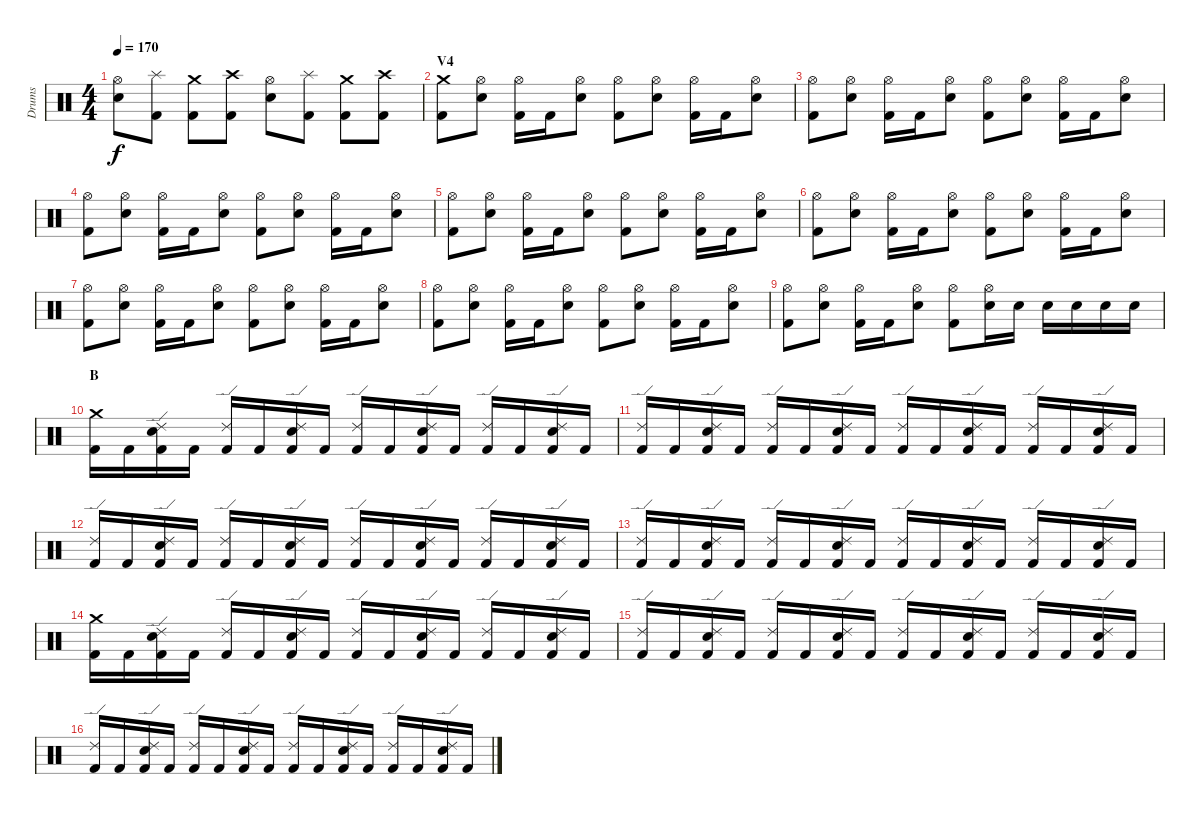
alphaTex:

\track ("Drums" "Drums") {instrument percussion}
\staff {score}
\articulation defaults
\ts (4 4)
\tempo 170
\clef neutral
\ks c
("Hi-Hat (open)" "Electric Snare (hit)").8{dy f} ("Splash (hit)" "Kick (hit) 2").8 ("Crash medium (hit)" "Kick (hit) 2").8 ("Crash high (hit)" "Kick (hit) 2").8 ("Hi-Hat (open)" "Electric Snare (hit)").8 ("Splash (hit)" "Kick (hit) 2").8 ("Crash medium (hit)" "Kick (hit) 2").8 ("Crash high (hit)" "Kick (hit) 2").8 |
\section ("" "V4")
("Crash medium (hit)" "Kick (hit) 2").8 ("Hi-Hat (open)" "Electric Snare (hit)").8 ("Hi-Hat (open)" "Kick (hit) 2").16 "Kick (hit) 2".16 ("Hi-Hat (open)" "Electric Snare (hit)").8 ("Hi-Hat (open)" "Kick (hit) 2").8 ("Hi-Hat (open)" "Electric Snare (hit)").8 ("Hi-Hat (open)" "Kick (hit) 2").16 "Kick (hit) 2".16 ("Hi-Hat (open)" "Electric Snare (hit)").8 |
("Hi-Hat (open)" "Kick (hit) 2").8 ("Hi-Hat (open)" "Electric Snare (hit)").8 ("Hi-Hat (open)" "Kick (hit) 2").16 "Kick (hit) 2".16 ("Hi-Hat (open)" "Electric Snare (hit)").8 ("Hi-Hat (open)" "Kick (hit) 2").8 ("Hi-Hat (open)" "Electric Snare (hit)").8 ("Hi-Hat (open)" "Kick (hit) 2").16 "Kick (hit) 2".16 ("Hi-Hat (open)" "Electric Snare (hit)").8 |
("Hi-Hat (open)" "Kick (hit) 2").8 ("Hi-Hat (open)" "Electric Snare (hit)").8 ("Hi-Hat (open)" "Kick (hit) 2").16 "Kick (hit) 2".16 ("Hi-Hat (open)" "Electric Snare (hit)").8 ("Hi-Hat (open)" "Kick (hit) 2").8 ("Hi-Hat (open)" "Electric Snare (hit)").8 ("Hi-Hat (open)" "Kick (hit) 2").16 "Kick (hit) 2".16 ("Hi-Hat (open)" "Electric Snare (hit)").8 |
("Hi-Hat (open)" "Kick (hit) 2").8 ("Hi-Hat (open)" "Electric Snare (hit)").8 ("Hi-Hat (open)" "Kick (hit) 2").16 "Kick (hit) 2".16 ("Hi-Hat (open)" "Electric Snare (hit)").8 ("Hi-Hat (open)" "Kick (hit) 2").8 ("Hi-Hat (open)" "Electric Snare (hit)").8 ("Hi-Hat (open)" "Kick (hit) 2").16 "Kick (hit) 2".16 ("Hi-Hat (open)" "Electric Snare (hit)").8 |
("Hi-Hat (open)" "Kick (hit) 2").8 ("Hi-Hat (open)" "Electric Snare (hit)").8 ("Hi-Hat (open)" "Kick (hit) 2").16 "Kick (hit) 2".16 ("Hi-Hat (open)" "Electric Snare (hit)").8 ("Hi-Hat (open)" "Kick (hit) 2").8 ("Hi-Hat (open)" "Electric Snare (hit)").8 ("Hi-Hat (open)" "Kick (hit) 2").16 "Kick (hit) 2".16 ("Hi-Hat (open)" "Electric Snare (hit)").8 |
("Hi-Hat (open)" "Kick (hit) 2").8 ("Hi-Hat (open)" "Electric Snare (hit)").8 ("Hi-Hat (open)" "Kick (hit) 2").16 "Kick (hit) 2".16 ("Hi-Hat (open)" "Electric Snare (hit)").8 ("Hi-Hat (open)" "Kick (hit) 2").8 ("Hi-Hat (open)" "Electric Snare (hit)").8 ("Hi-Hat (open)" "Kick (hit) 2").16 "Kick (hit) 2".16 ("Hi-Hat (open)" "Electric Snare (hit)").8 |
("Hi-Hat (open)" "Kick (hit) 2").8 ("Hi-Hat (open)" "Electric Snare (hit)").8 ("Hi-Hat (open)" "Kick (hit) 2").16 "Kick (hit) 2".16 ("Hi-Hat (open)" "Electric Snare (hit)").8 ("Hi-Hat (open)" "Kick (hit) 2").8 ("Hi-Hat (open)" "Electric Snare (hit)").8 ("Hi-Hat (open)" "Kick (hit) 2").16 "Kick (hit) 2".16 ("Hi-Hat (open)" "Electric Snare (hit)").8 |
("Hi-Hat (open)" "Kick (hit) 2").8 ("Hi-Hat (open)" "Electric Snare (hit)").8 ("Hi-Hat (open)" "Kick (hit) 2").16 "Kick (hit) 2".16 ("Hi-Hat (open)" "Electric Snare (hit)").8 ("Hi-Hat (open)" "Kick (hit) 2").8 ("Hi-Hat (open)" "Electric Snare (hit)").16 "Electric Snare (hit)".16 "Electric Snare (hit)".16 "Electric Snare (hit)".16 "Electric Snare (hit)".16 "Electric Snare (hit)".16 |
\section ("" "B")
("Crash medium (hit)" "Kick (hit) 2").16 "Kick (hit) 2".16 ("Ride (edge) 2" "Electric Snare (hit)" "Kick (hit) 2").16 "Kick (hit) 2".16 ("Ride (edge) 2" "Kick (hit) 2").16 "Kick (hit) 2".16 ("Ride (edge) 2" "Electric Snare (hit)" "Kick (hit) 2").16 "Kick (hit) 2".16 ("Ride (edge) 2" "Kick (hit) 2").16 "Kick (hit) 2".16 ("Ride (edge) 2" "Electric Snare (hit)" "Kick (hit) 2").16 "Kick (hit) 2".16 ("Ride (edge) 2" "Kick (hit) 2").16 "Kick (hit) 2".16 ("Ride (edge) 2" "Electric Snare (hit)" "Kick (hit) 2").16 "Kick (hit) 2".16 |
("Ride (edge) 2" "Kick (hit) 2").16 "Kick (hit) 2".16 ("Ride (edge) 2" "Electric Snare (hit)" "Kick (hit) 2").16 "Kick (hit) 2".16 ("Ride (edge) 2" "Kick (hit) 2").16 "Kick (hit) 2".16 ("Ride (edge) 2" "Electric Snare (hit)" "Kick (hit) 2").16 "Kick (hit) 2".16 ("Ride (edge) 2" "Kick (hit) 2").16 "Kick (hit) 2".16 ("Ride (edge) 2" "Electric Snare (hit)" "Kick (hit) 2").16 "Kick (hit) 2".16 ("Ride (edge) 2" "Kick (hit) 2").16 "Kick (hit) 2".16 ("Ride (edge) 2" "Electric Snare (hit)" "Kick (hit) 2").16 "Kick (hit) 2".16 |
("Ride (edge) 2" "Kick (hit) 2").16 "Kick (hit) 2".16 ("Ride (edge) 2" "Electric Snare (hit)" "Kick (hit) 2").16 "Kick (hit) 2".16 ("Ride (edge) 2" "Kick (hit) 2").16 "Kick (hit) 2".16 ("Ride (edge) 2" "Electric Snare (hit)" "Kick (hit) 2").16 "Kick (hit) 2".16 ("Ride (edge) 2" "Kick (hit) 2").16 "Kick (hit) 2".16 ("Ride (edge) 2" "Electric Snare (hit)" "Kick (hit) 2").16 "Kick (hit) 2".16 ("Ride (edge) 2" "Kick (hit) 2").16 "Kick (hit) 2".16 ("Ride (edge) 2" "Electric Snare (hit)" "Kick (hit) 2").16 "Kick (hit) 2".16 |
("Ride (edge) 2" "Kick (hit) 2").16 "Kick (hit) 2".16 ("Ride (edge) 2" "Electric Snare (hit)" "Kick (hit) 2").16 "Kick (hit) 2".16 ("Ride (edge) 2" "Kick (hit) 2").16 "Kick (hit) 2".16 ("Ride (edge) 2" "Electric Snare (hit)" "Kick (hit) 2").16 "Kick (hit) 2".16 ("Ride (edge) 2" "Kick (hit) 2").16 "Kick (hit) 2".16 ("Ride (edge) 2" "Electric Snare (hit)" "Kick (hit) 2").16 "Kick (hit) 2".16 ("Ride (edge) 2" "Kick (hit) 2").16 "Kick (hit) 2".16 ("Ride (edge) 2" "Electric Snare (hit)" "Kick (hit) 2").16 "Kick (hit) 2".16 |
("Crash medium (hit)" "Kick (hit) 2").16 "Kick (hit) 2".16 ("Ride (edge) 2" "Electric Snare (hit)" "Kick (hit) 2").16 "Kick (hit) 2".16 ("Ride (edge) 2" "Kick (hit) 2").16 "Kick (hit) 2".16 ("Ride (edge) 2" "Electric Snare (hit)" "Kick (hit) 2").16 "Kick (hit) 2".16 ("Ride (edge) 2" "Kick (hit) 2").16 "Kick (hit) 2".16 ("Ride (edge) 2" "Electric Snare (hit)" "Kick (hit) 2").16 "Kick (hit) 2".16 ("Ride (edge) 2" "Kick (hit) 2").16 "Kick (hit) 2".16 ("Ride (edge) 2" "Electric Snare (hit)" "Kick (hit) 2").16 "Kick (hit) 2".16 |
("Ride (edge) 2" "Kick (hit) 2").16 "Kick (hit) 2".16 ("Ride (edge) 2" "Electric Snare (hit)" "Kick (hit) 2").16 "Kick (hit) 2".16 ("Ride (edge) 2" "Kick (hit) 2").16 "Kick (hit) 2".16 ("Ride (edge) 2" "Electric Snare (hit)" "Kick (hit) 2").16 "Kick (hit) 2".16 ("Ride (edge) 2" "Kick (hit) 2").16 "Kick (hit) 2".16 ("Ride (edge) 2" "Electric Snare (hit)" "Kick (hit) 2").16 "Kick (hit) 2".16 ("Ride (edge) 2" "Kick (hit) 2").16 "Kick (hit) 2".16 ("Ride (edge) 2" "Electric Snare (hit)" "Kick (hit) 2").16 "Kick (hit) 2".16 |
("Ride (edge) 2" "Kick (hit) 2").16 "Kick (hit) 2".16 ("Ride (edge) 2" "Electric Snare (hit)" "Kick (hit) 2").16 "Kick (hit) 2".16 ("Ride (edge) 2" "Kick (hit) 2").16 "Kick (hit) 2".16 ("Ride (edge) 2" "Electric Snare (hit)" "Kick (hit) 2").16 "Kick (hit) 2".16 ("Ride (edge) 2" "Kick (hit) 2").16 "Kick (hit) 2".16 ("Ride (edge) 2" "Electric Snare (hit)" "Kick (hit) 2").16 "Kick (hit) 2".16 ("Ride (edge) 2" "Kick (hit) 2").16 "Kick (hit) 2".16 ("Ride (edge) 2" "Electric Snare (hit)" "Kick (hit) 2").16 "Kick (hit) 2".16
